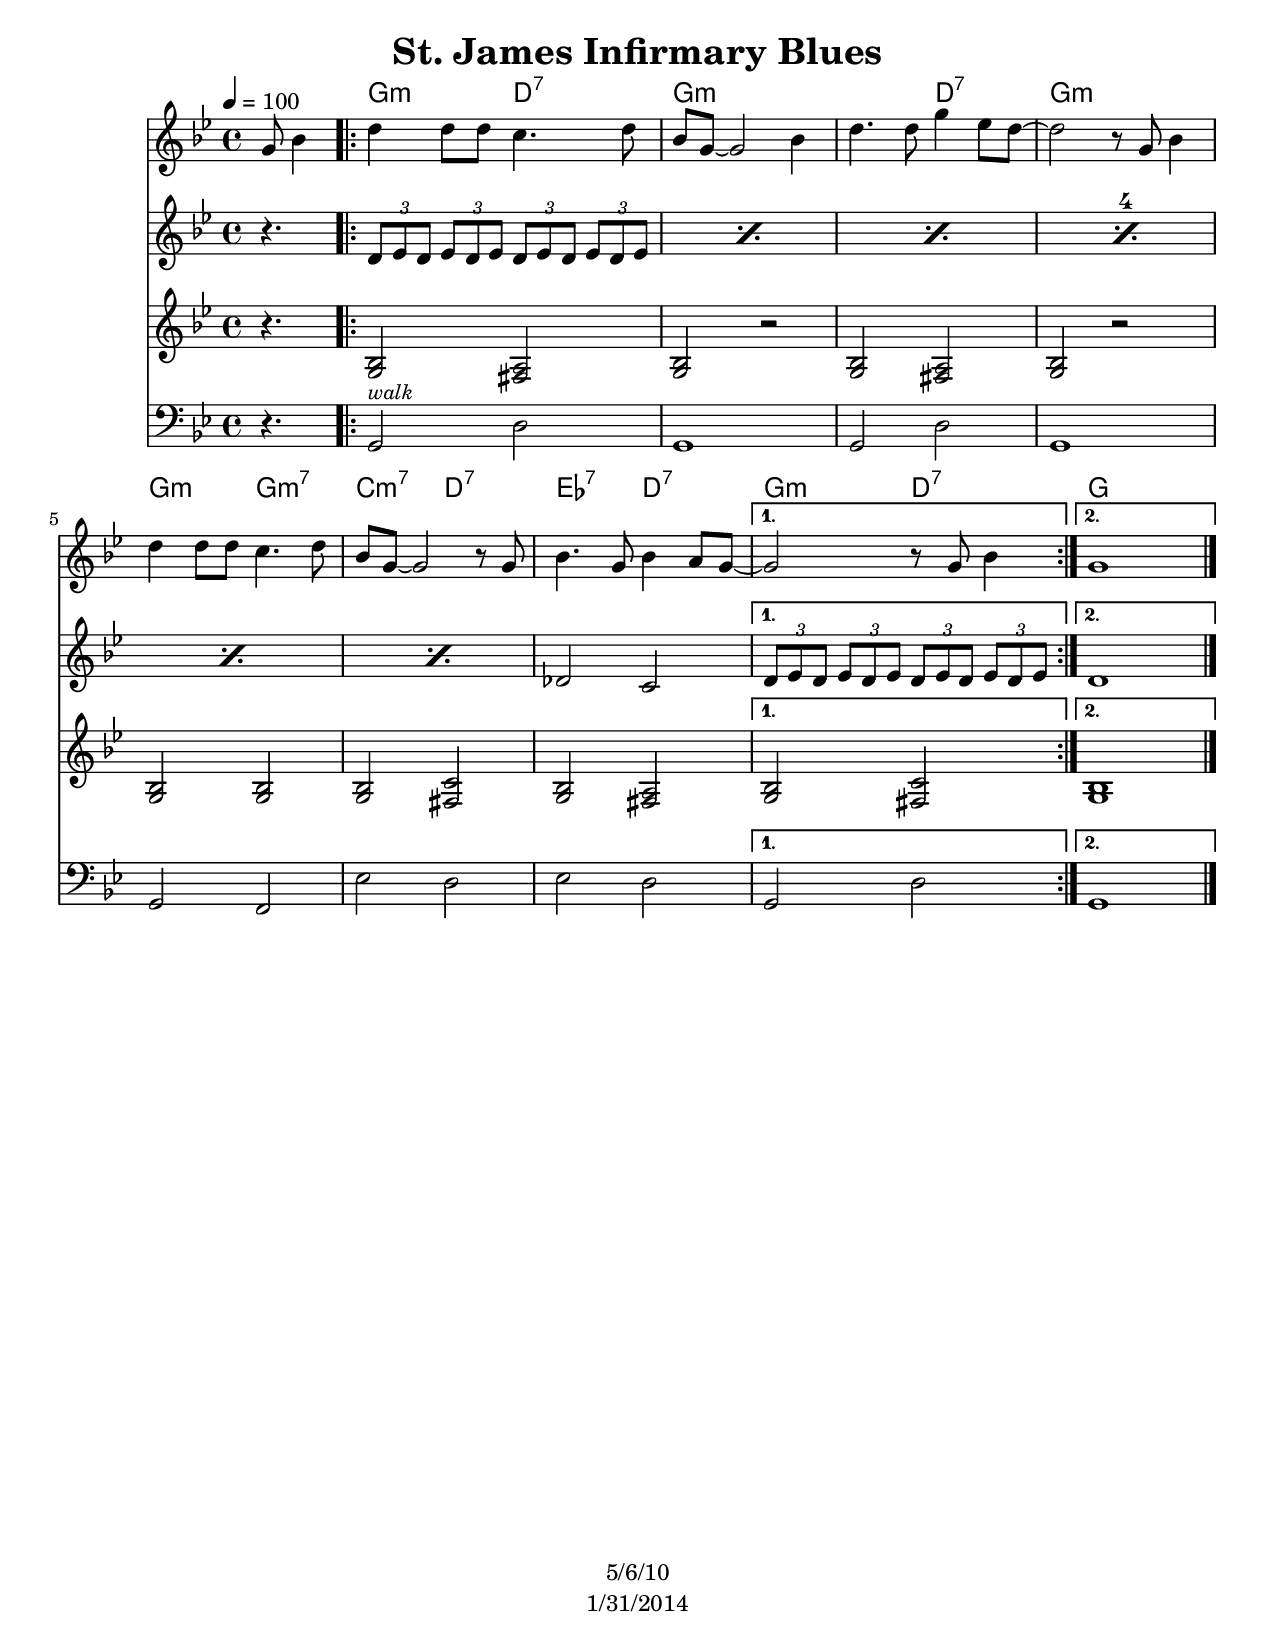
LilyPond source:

\version "2.12.1"

\header { 
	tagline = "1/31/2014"
	title = "St. James Infirmary Blues"
	composer = ""
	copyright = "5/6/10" %date of latest edits
	}

%description:American folksong of unclear origin, made famous by a 1928 recording by <a href="http://en.wikipedia.org/wiki/Louis_Armstrong">Louis Armstrong</a>. (See <a href="http://en.wikipedia.org/wiki/St._James_Infirmary_Blues">wikipedia entry</a>.)

%place a mark at bottom right
markdownright = { \once \override Score.RehearsalMark #'break-visibility = #begin-of-line-invisible \once \override Score.RehearsalMark #'self-alignment-X = #RIGHT \once \override Score.RehearsalMark #'direction = #DOWN }


% music pieces
%part: melody
melody = {
  \relative c'' { \key g \minor
  	\partial 4. g8 bes4 |
	\repeat volta 2 {
	  d d8 d c4. d8 | bes g~ g2 bes4 | d4. d8 g4 ees8 d~ | d2 r8 g, bes4 |
	  d4 d8 d c4. d8 | bes g~ g2 r8 g | bes4. g8 bes4 a8 g~ | 
	}
		\alternative {
		  { g2 r8 g bes4 | }
		  { g1 | \bar "|." }
		}
		
	}
}

%part: sax
sax = {
  \relative c' { \key g \minor
	\set countPercentRepeats = ##t 
	\set repeatCountVisibility = #(every-nth-repeat-count-visible 4)

  	\partial 4. r4. |
	\repeat volta 2 {
	  \repeat percent 6 { \repeat unfold 2 { \times 2/3 { d8 ees d } \times 2/3 { ees d ees } } | } 
	  des2 c | 
	}
	
		\alternative {
		  { \repeat unfold 2 { \times 2/3 { d8 ees d } \times 2/3 { ees d ees } } | }
		  { d1 | \bar "|." }
		}
	}
}

%part: lowbrass
lowbrass = {
  \relative c' { \key g \minor
  	\partial 4. r4. |
	\repeat volta 2 {
	  <g bes>2 <fis a> | <g bes> r | <g bes> <fis a> | <g bes> r |
	  <g bes> <g bes> | <g bes> <fis c'> | <g bes> <fis a> 
	}

		\alternative {
		  { <g bes> <fis c'> | }
		  { <g bes>1 | \bar "|." }
		}
	}
}

%part: bass
bass = {
  \relative c { \key g \minor
	\partial 4. r4. |
	\repeat volta 2 {
	  g2^\markup { \italic \small "walk" } d' | g,1 | g2 d' | g,1 |
	  g2 f | ees' d | ees d | 
	}

	  \alternative {
		{ g,2 d' | }
		{ g,1 | \bar "|." }
	  }
  }
}

%part: changes
changes = \chordmode {
s4.
g2:m d:7 | g1:m | g2:m d:7 | g1:m |
g2:m g:m7 | c:m7 d:7 | ees:7 d:7 | g:m d:7 | g:m1 |

}

%%Generated layout
#(set-default-paper-size "letter")
\book {
	\score { <<
			\set Score.markFormatter = #format-mark-box-numbers
			
		\transpose c c \new ChordNames { \set chordChanges = ##t \changes }
		\new Staff \with { \consists "Volta_engraver" } {  \set Staff.midiInstrument = #"trumpet" \clef treble
			\tempo  4 = 100 
			\override Score.RehearsalMark #'self-alignment-X = #LEFT
			\melody
		}
		\new Staff \with { \consists "Volta_engraver" } {  \set Staff.midiInstrument = #"alto sax" \clef treble
			\override Score.RehearsalMark #'self-alignment-X = #LEFT
			\sax
		}
		\new Staff \with { \consists "Volta_engraver" } {  \set Staff.midiInstrument = #"alto sax" \clef treble
			\override Score.RehearsalMark #'self-alignment-X = #LEFT
			\lowbrass
		}
		\new Staff \with { \consists "Volta_engraver" } {  \set Staff.midiInstrument = #"tuba" \clef bass
			\override Score.RehearsalMark #'self-alignment-X = #LEFT
			\bass
		}
	>> \layout { \context { \Score \remove "Volta_engraver" } } }  
}